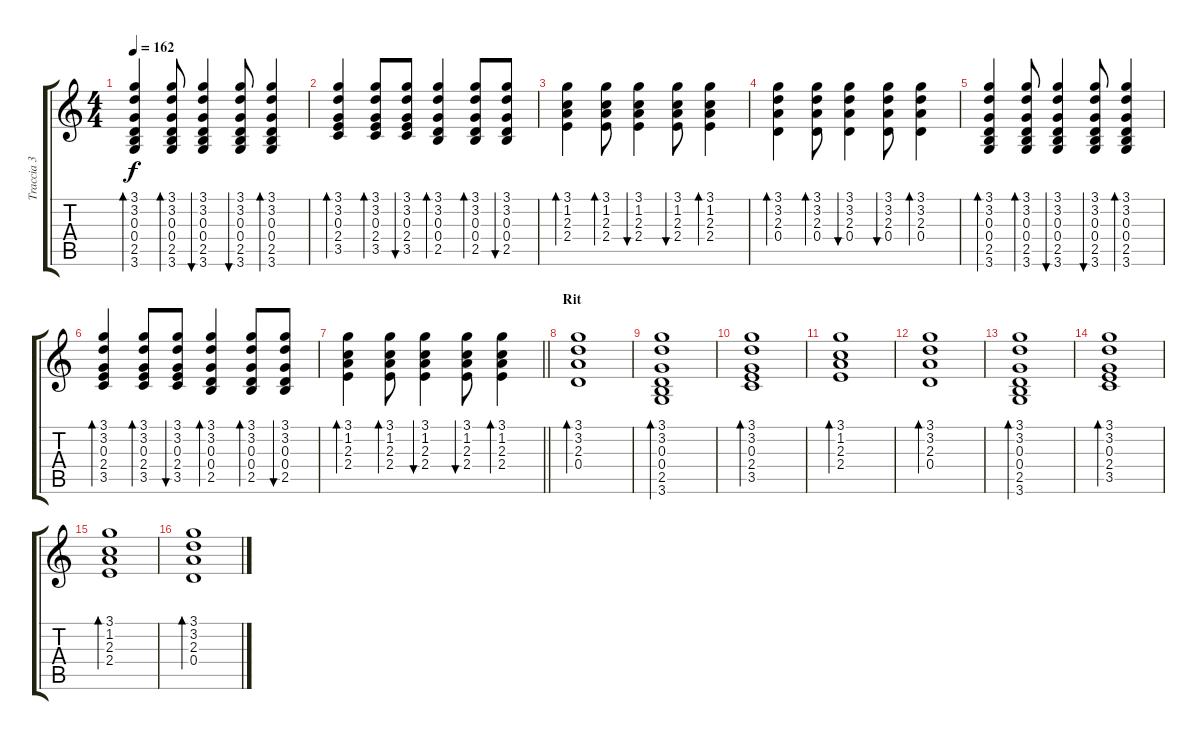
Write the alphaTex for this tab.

\track ("Traccia 3" "Traccia 3") {instrument acousticguitarsteel}
\staff {score tabs}
\tuning (E4 B3 G3 D3 A2 E2) {hide}
\ts (4 4)
\tempo 162
\clef g2
\ks c
(3.1 3.2 0.3 0.4 2.5 3.6).4{bd 60 dy f} (3.1 3.2 0.3 0.4 2.5 3.6).8{bd 60} (3.1 3.2 0.3 0.4 2.5 3.6).4{bu 60} (3.1 3.2 0.3 0.4 2.5 3.6).8{bu 60} (3.1 3.2 0.3 0.4 2.5 3.6).4{bd 60} |
(3.1 3.2 0.3 2.4 3.5).4{bd 60} (3.1 3.2 0.3 2.4 3.5).8{bd 60} (3.1 3.2 0.3 2.4 3.5).8{bu 60} (3.1 3.2 0.3 0.4 2.5).4{bd 60} (3.1 3.2 0.3 0.4 2.5).8{bd 60} (3.1 3.2 0.3 0.4 2.5).8{bu 60} |
(3.1 1.2 2.3 2.4).4{bd 60} (3.1 1.2 2.3 2.4).8{bd 60} (3.1 1.2 2.3 2.4).4{bu 60} (3.1 1.2 2.3 2.4).8{bu 60} (3.1 1.2 2.3 2.4).4{bd 60} |
(3.1 3.2 2.3 0.4).4{bd 60 volume 4} (3.1 3.2 2.3 0.4).8{bd 60} (3.1 3.2 2.3 0.4).4{bu 60} (3.1 3.2 2.3 0.4).8{bu 60} (3.1 3.2 2.3 0.4).4{bd 60} |
(3.1 3.2 0.3 0.4 2.5 3.6).4{bd 60} (3.1 3.2 0.3 0.4 2.5 3.6).8{bd 60} (3.1 3.2 0.3 0.4 2.5 3.6).4{bu 60} (3.1 3.2 0.3 0.4 2.5 3.6).8{bu 60} (3.1 3.2 0.3 0.4 2.5 3.6).4{bd 60} |
(3.1 3.2 0.3 2.4 3.5).4{bd 60} (3.1 3.2 0.3 2.4 3.5).8{bd 60} (3.1 3.2 0.3 2.4 3.5).8{bu 60} (3.1 3.2 0.3 0.4 2.5).4{bd 60} (3.1 3.2 0.3 0.4 2.5).8{bd 60} (3.1 3.2 0.3 0.4 2.5).8{bu 60} |
\barLineRight lightlight
(3.1 1.2 2.3 2.4).4{bd 60} (3.1 1.2 2.3 2.4).8{bd 60} (3.1 1.2 2.3 2.4).4{bu 60} (3.1 1.2 2.3 2.4).8{bu 60} (3.1 1.2 2.3 2.4).4{bd 60} |
\section ("" "Rit")
(3.1 3.2 2.3 0.4).1{bd 60} |
(3.1 3.2 0.3 0.4 2.5 3.6).1{bd 60} |
(3.1 3.2 0.3 2.4 3.5).1{bd 60} |
(3.1 1.2 2.3 2.4).1{bd 60} |
(3.1 3.2 2.3 0.4).1{bd 60} |
(3.1 3.2 0.3 0.4 2.5 3.6).1{bd 60} |
(3.1 3.2 0.3 2.4 3.5).1{bd 60} |
(3.1 1.2 2.3 2.4).1{bd 60} |
(3.1 3.2 2.3 0.4).1{bd 60}
